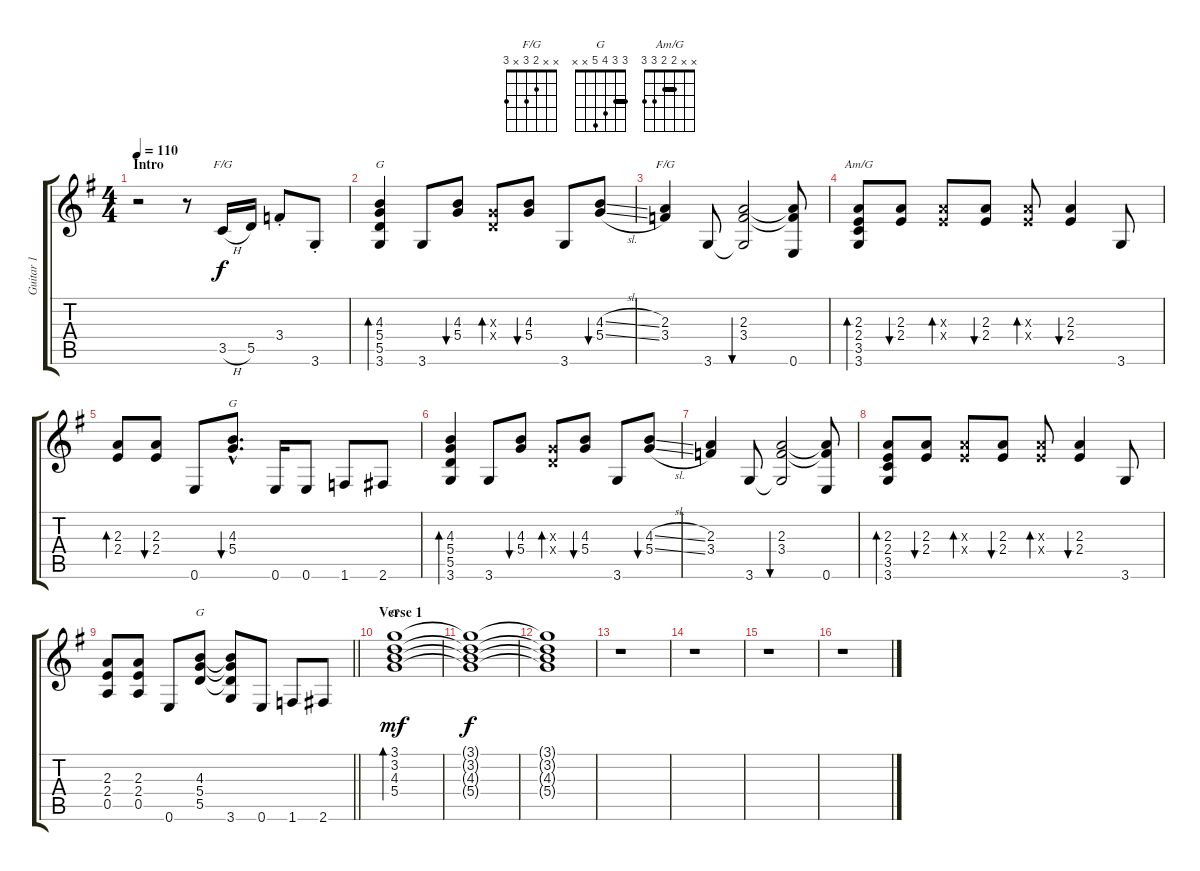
\track ("Guitar 1" "Guitar 1") {instrument distortionguitar}
\staff {score tabs}
\tuning (E4 B3 G3 D3 A2 E2) {hide}
\chord ("F/G" x x x 3 3 3) {barre 3}
\chord ("G" x x 4 5 5 3)
\chord ("F/G" x x 2 3 x 3)
\chord ("Am/G" x x 2 2 3 3) {barre 2}
\chord ("G" x x 4 5 x 3)
\chord ("G" x x 4 5 5 x)
\chord ("G" 3 3 4 5 x x) {barre 3}
\ts (4 4)
\section ("" "Intro")
\tempo 110
\clef g2
\ks g
r.2{dy f instrument distortionguitar} r.8 3.5{h}.16{ch "F/G"} 5.5.16 3.4{st}.8 3.6{st}.8 |
(4.3 5.4 5.5 3.6).4{bd 30 ch "G"} 3.6.8 (4.3 5.4).8{bu 30} (0.3{x} 0.4{x}).8{bd 30} (4.3 5.4).8{bu 30} 3.6.8 (4.3{sl} 5.4{sl}).8{bu 30} |
(2.3 3.4).4{ch "F/G"} 3.6.8 (2.3 3.4 3.6{t}).2{bu 30} (2.3{t} 3.4{t} 0.6).8 |
(2.3 2.4 3.5 3.6).8{bd 30 ch "Am/G"} (2.3 2.4).8{bu 30} (2.3{x} 2.4{x}).8{bd 30} (2.3 2.4).8{bu 30} (2.3{x} 2.4{x}).8{bd 30} (2.3 2.4).4{bu 30} 3.6.8 |
(2.3 2.4).8{bd 30} (2.3 2.4).8{bu 60} 0.6.8 (4.3{hac} 5.4{hac}).8{d bu 60 ch "G"} 0.6.16 0.6.8 1.6.8 2.6.8 |
(4.3 5.4 5.5 3.6).4{bd 30} 3.6.8 (4.3 5.4).8{bu 30} (0.3{x} 0.4{x}).8{bd 30} (4.3 5.4).8{bu 30} 3.6.8 (4.3{sl} 5.4{sl}).8{bu 30} |
(2.3 3.4).4 3.6.8 (2.3 3.4 3.6{t}).2{bu 30} (2.3{t} 3.4{t} 0.6).8 |
(2.3 2.4 3.5 3.6).8{bd 30} (2.3 2.4).8{bu 30} (2.3{x} 2.4{x}).8{bd 30} (2.3 2.4).8{bu 30} (2.3{x} 2.4{x}).8{bd 30} (2.3 2.4).4{bu 30} 3.6.8 |
\barLineRight lightlight
(2.3 2.4 0.5).8 (2.3 2.4 0.5).8 0.6.8 (4.3 5.4 5.5).8{ch "G"} (4.3{t} 5.4{t} 5.5{t} 3.6).8 0.6.8 1.6.8 2.6.8 |
\section ("" "Verse 1")
(3.1 3.2 4.3 5.4).1{bd 30 ch "G" dy mf} |
(3.1{t} 3.2{t} 4.3{t} 5.4{t}).1{dy f volume 0} |
(3.1{t} 3.2{t} 4.3{t} 5.4{t}).1 |
r.1{volume 11} |
r.1 |
r.1 |
r.1
